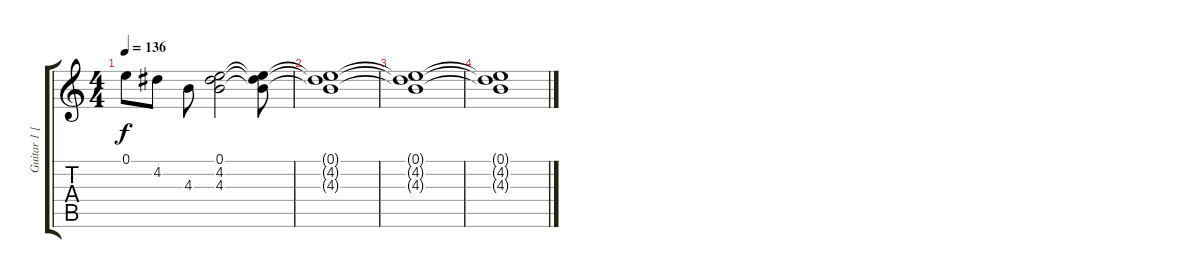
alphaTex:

\track ("Guitar 1 [Rhythm]" "Guitar 1 [") {instrument overdrivenguitar}
\staff {score tabs}
\tuning (E4 B3 G3 D3 A2 E2) {hide}
\ts (4 4)
\tempo 136
\clef g2
\ks c
0.1.8{dy f} 4.2.8 4.3.8 (0.1 4.2 4.3).2 (0.1{t} 4.2{t} 4.3{t}).8 |
(0.1{t} 4.2{t} 4.3{t}).1{volume 0} |
(0.1{t} 4.2{t} 4.3{t}).1 |
(0.1{t} 4.2{t} 4.3{t}).1
